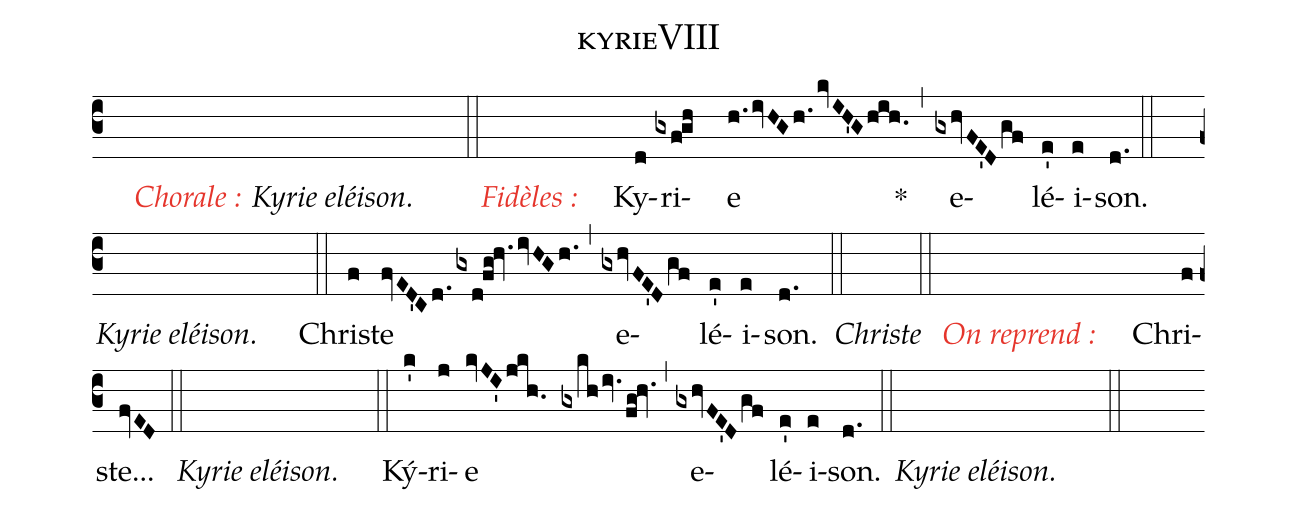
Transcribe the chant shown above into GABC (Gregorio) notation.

name:kyrieVIII;
def-m1:\linebreak[3];
%%
(c3) ( ) <i><c>Chorale : </c>Kyrie eléison.</i> ( ) ( ) (::) <i><c>Fidèles : </c></i> ( ) Ky(d)ri(gxf!gh )e(h.ivHGh.kvIH'Ghih.) *(,) e(gxhvFE'Dgf)lé(e')i(e)son.(d.) (::) ()
<i>Kyrie eléison.</i> ( ) ( ) (::)
Chr{i}(f)ste(fvED'Cd./gxd!fg!hv.ivHGh.) (,) e(gxhvFE'Dgf)lé(e')i(e)son.(d.) (::)
<i>Christe</i>( ) (::) <i><c>On reprend : </c></i> ( ) Chr{i}(f)ste...(fvED) (::)
<i>Kyrie eléison.</i>( ) ( ) (::)
K{ý}(k')ri(j)e(kvJI'jkh. gxkhiv.fg!hv.) (,) e(gxhvFE'Dgf)lé(e')i(e)son.(d.) (::)
<i>Kyrie eléison.</i> ( ) ( ) (::)
